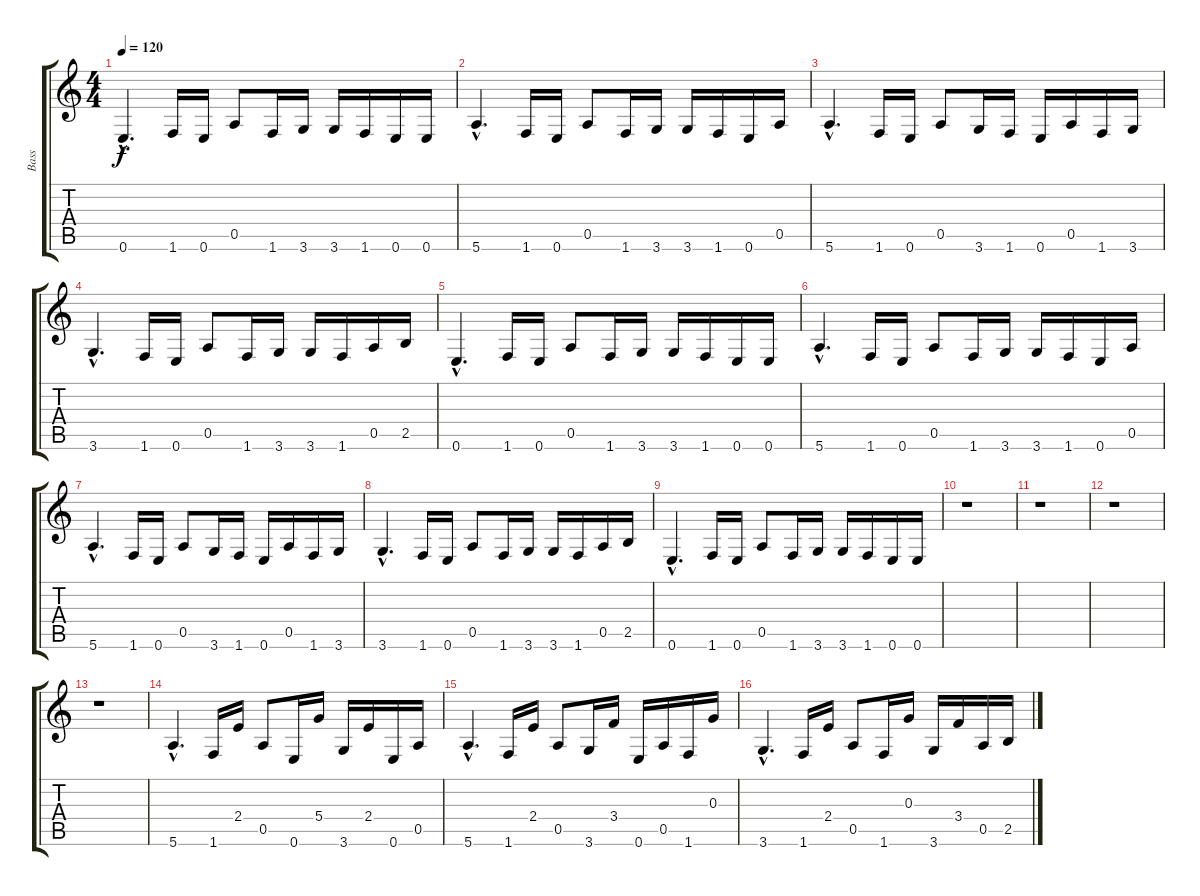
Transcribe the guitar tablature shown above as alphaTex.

\track ("Bass" "Bass") {instrument electricbassfinger}
\staff {score tabs}
\tuning (E4 B3 G3 D3 A2 E2) {hide}
\ts (4 4)
\tempo 120
\clef g2
\ks c
0.6{hac}.4{d dy f} 1.6.16 0.6.16 0.5.8 1.6.16 3.6.16 3.6.16 1.6.16 0.6.16 0.6.16 |
5.6{hac}.4{d} 1.6.16 0.6.16 0.5.8 1.6.16 3.6.16 3.6.16 1.6.16 0.6.16 0.5.16 |
5.6{hac}.4{d} 1.6.16 0.6.16 0.5.8 3.6.16 1.6.16 0.6.16 0.5.16 1.6.16 3.6.16 |
3.6{hac}.4{d} 1.6.16 0.6.16 0.5.8 1.6.16 3.6.16 3.6.16 1.6.16 0.5.16 2.5.16 |
0.6{hac}.4{d} 1.6.16 0.6.16 0.5.8 1.6.16 3.6.16 3.6.16 1.6.16 0.6.16 0.6.16 |
5.6{hac}.4{d} 1.6.16 0.6.16 0.5.8 1.6.16 3.6.16 3.6.16 1.6.16 0.6.16 0.5.16 |
5.6{hac}.4{d} 1.6.16 0.6.16 0.5.8 3.6.16 1.6.16 0.6.16 0.5.16 1.6.16 3.6.16 |
3.6{hac}.4{d} 1.6.16 0.6.16 0.5.8 1.6.16 3.6.16 3.6.16 1.6.16 0.5.16 2.5.16 |
0.6{hac}.4{d} 1.6.16 0.6.16 0.5.8 1.6.16 3.6.16 3.6.16 1.6.16 0.6.16 0.6.16 |
r.1 |
r.1 |
r.1 |
r.1 |
5.6{hac}.4{d instrument slapbass1} 1.6.16 2.4.16 0.5.8 0.6.16 5.4.16 3.6.16 2.4.16 0.6.16 0.5.16 |
5.6{hac}.4{d} 1.6.16 2.4.16 0.5.8 3.6.16 3.4.16 0.6.16 0.5.16 1.6.16 0.3.16 |
3.6{hac}.4{d} 1.6.16 2.4.16 0.5.8 1.6.16 0.3.16 3.6.16 3.4.16 0.5.16 2.5.16
